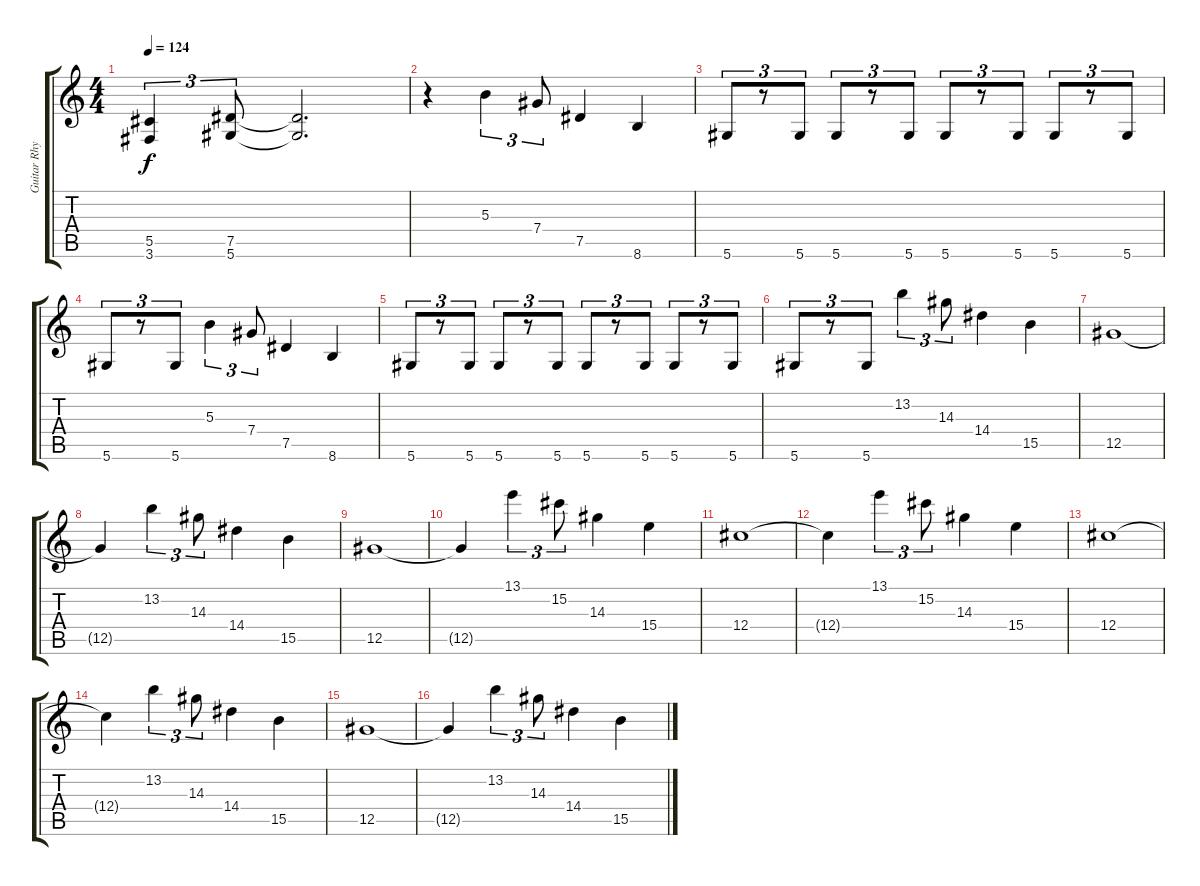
\track ("Guitar Rhythm" "Guitar Rhy") {instrument distortionguitar}
\staff {score tabs}
\tuning (Eb4 Bb3 Gb3 Db3 Ab2 Eb2) {hide}
\ts (4 4)
\tempo 124
\clef g2
\ks c
(5.5 3.6).4{tu (3 2) dy f} (7.5 5.6).8{tu (3 2)} (7.5{t} 5.6{t}).2{d} |
r.4 5.3.4{tu (3 2)} 7.4.8{tu (3 2)} 7.5.4 8.6.4 |
5.6.8{tu (3 2)} r.8{tu (3 2)} 5.6.8{tu (3 2)} 5.6.8{tu (3 2)} r.8{tu (3 2)} 5.6.8{tu (3 2)} 5.6.8{tu (3 2)} r.8{tu (3 2)} 5.6.8{tu (3 2)} 5.6.8{tu (3 2)} r.8{tu (3 2)} 5.6.8{tu (3 2)} |
5.6.8{tu (3 2)} r.8{tu (3 2)} 5.6.8{tu (3 2)} 5.3.4{tu (3 2)} 7.4.8{tu (3 2)} 7.5.4 8.6.4 |
5.6.8{tu (3 2)} r.8{tu (3 2)} 5.6.8{tu (3 2)} 5.6.8{tu (3 2)} r.8{tu (3 2)} 5.6.8{tu (3 2)} 5.6.8{tu (3 2)} r.8{tu (3 2)} 5.6.8{tu (3 2)} 5.6.8{tu (3 2)} r.8{tu (3 2)} 5.6.8{tu (3 2)} |
5.6.8{tu (3 2)} r.8{tu (3 2)} 5.6.8{tu (3 2)} 13.2.4{tu (3 2)} 14.3.8{tu (3 2)} 14.4.4 15.5.4 |
12.5.1 |
12.5{t}.4 13.2.4{tu (3 2)} 14.3.8{tu (3 2)} 14.4.4 15.5.4 |
12.5.1 |
12.5{t}.4 13.1.4{tu (3 2)} 15.2.8{tu (3 2)} 14.3.4 15.4.4 |
12.4.1 |
12.4{t}.4 13.1.4{tu (3 2)} 15.2.8{tu (3 2)} 14.3.4 15.4.4 |
12.4.1 |
12.4{t}.4 13.2.4{tu (3 2)} 14.3.8{tu (3 2)} 14.4.4 15.5.4 |
12.5.1 |
12.5{t}.4 13.2.4{tu (3 2)} 14.3.8{tu (3 2)} 14.4.4 15.5.4
